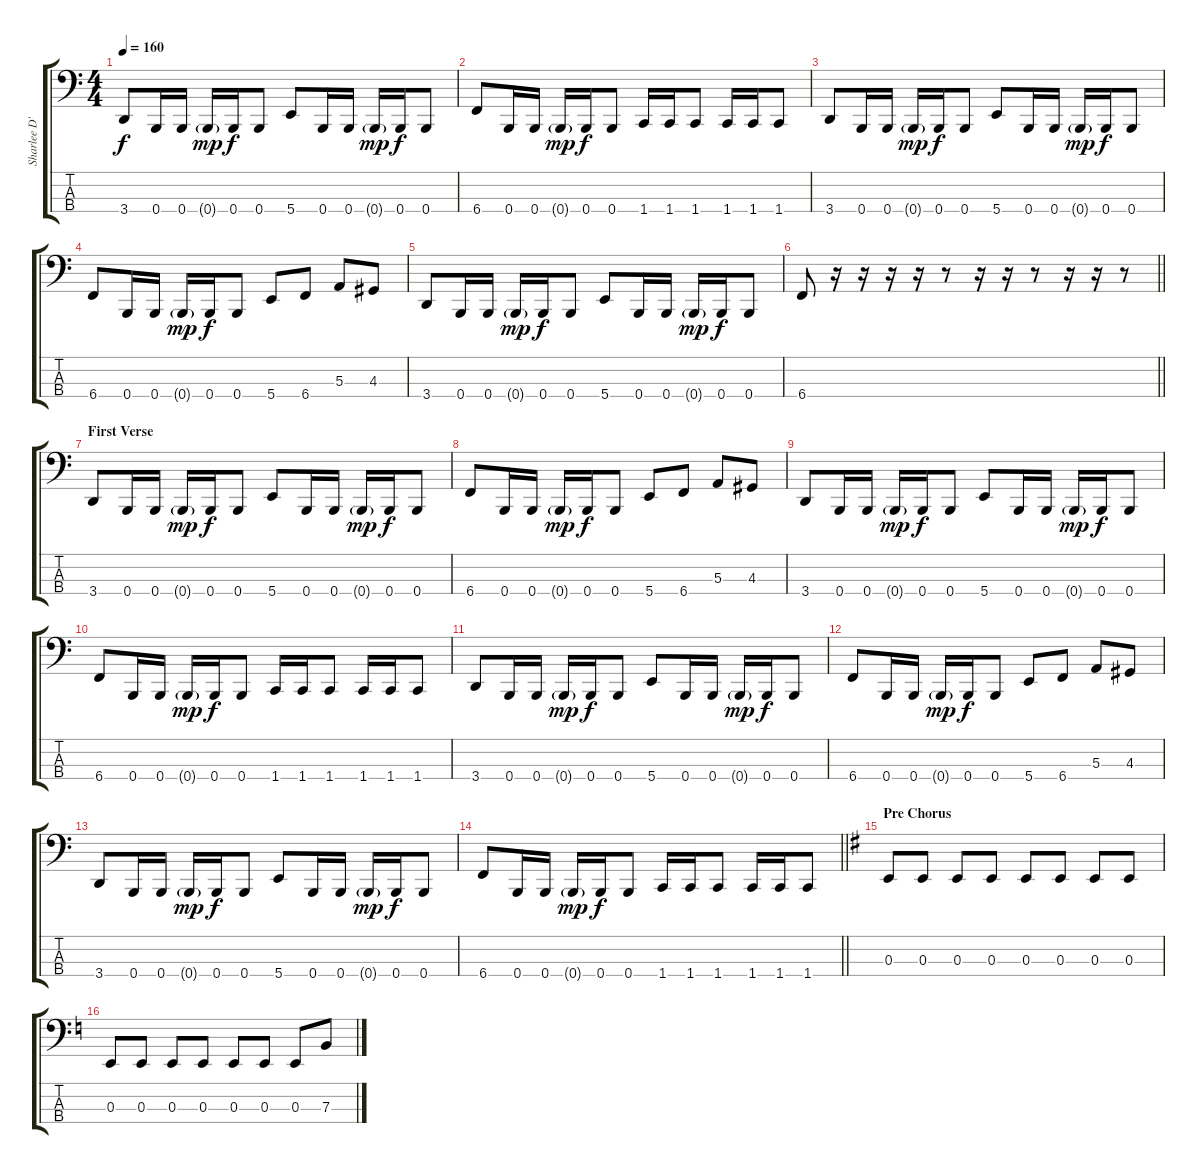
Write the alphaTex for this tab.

\track ("Sharlee D'Angelo" "Sharlee D'") {instrument electricbasspick}
\staff {score tabs}
\tuning (D2 A1 E1 B0) {hide}
\ts (4 4)
\tempo 160
\clef f4
\ks c
3.4.8{dy f} 0.4.16 0.4.16 0.4{g}.16{dy mp} 0.4.16{dy f} 0.4.8 5.4.8 0.4.16 0.4.16 0.4{g}.16{dy mp} 0.4.16{dy f} 0.4.8 |
6.4.8 0.4.16 0.4.16 0.4{g}.16{dy mp} 0.4.16{dy f} 0.4.8 1.4.16 1.4.16 1.4.8 1.4.16 1.4.16 1.4.8 |
3.4.8 0.4.16 0.4.16 0.4{g}.16{dy mp} 0.4.16{dy f} 0.4.8 5.4.8 0.4.16 0.4.16 0.4{g}.16{dy mp} 0.4.16{dy f} 0.4.8 |
6.4.8 0.4.16 0.4.16 0.4{g}.16{dy mp} 0.4.16{dy f} 0.4.8 5.4.8 6.4.8 5.3.8 4.3.8 |
3.4.8 0.4.16 0.4.16 0.4{g}.16{dy mp} 0.4.16{dy f} 0.4.8 5.4.8 0.4.16 0.4.16 0.4{g}.16{dy mp} 0.4.16{dy f} 0.4.8 |
\barLineRight lightlight
6.4.8 r.16 r.16 r.16 r.16 r.8 r.16 r.16 r.8 r.16 r.16 r.8 |
\section ("" "First Verse")
3.4.8 0.4.16 0.4.16 0.4{g}.16{dy mp} 0.4.16{dy f} 0.4.8 5.4.8 0.4.16 0.4.16 0.4{g}.16{dy mp} 0.4.16{dy f} 0.4.8 |
6.4.8 0.4.16 0.4.16 0.4{g}.16{dy mp} 0.4.16{dy f} 0.4.8 5.4.8 6.4.8 5.3.8 4.3.8 |
3.4.8 0.4.16 0.4.16 0.4{g}.16{dy mp} 0.4.16{dy f} 0.4.8 5.4.8 0.4.16 0.4.16 0.4{g}.16{dy mp} 0.4.16{dy f} 0.4.8 |
6.4.8 0.4.16 0.4.16 0.4{g}.16{dy mp} 0.4.16{dy f} 0.4.8 1.4.16 1.4.16 1.4.8 1.4.16 1.4.16 1.4.8 |
3.4.8 0.4.16 0.4.16 0.4{g}.16{dy mp} 0.4.16{dy f} 0.4.8 5.4.8 0.4.16 0.4.16 0.4{g}.16{dy mp} 0.4.16{dy f} 0.4.8 |
6.4.8 0.4.16 0.4.16 0.4{g}.16{dy mp} 0.4.16{dy f} 0.4.8 5.4.8 6.4.8 5.3.8 4.3.8 |
3.4.8 0.4.16 0.4.16 0.4{g}.16{dy mp} 0.4.16{dy f} 0.4.8 5.4.8 0.4.16 0.4.16 0.4{g}.16{dy mp} 0.4.16{dy f} 0.4.8 |
\barLineRight lightlight
6.4.8 0.4.16 0.4.16 0.4{g}.16{dy mp} 0.4.16{dy f} 0.4.8 1.4.16 1.4.16 1.4.8 1.4.16 1.4.16 1.4.8 |
\section ("" "Pre Chorus")
\ks g
0.3.8 0.3.8 0.3.8 0.3.8 0.3.8 0.3.8 0.3.8 0.3.8 |
\ks c
0.3.8 0.3.8 0.3.8 0.3.8 0.3.8 0.3.8 0.3.8 7.3.8
